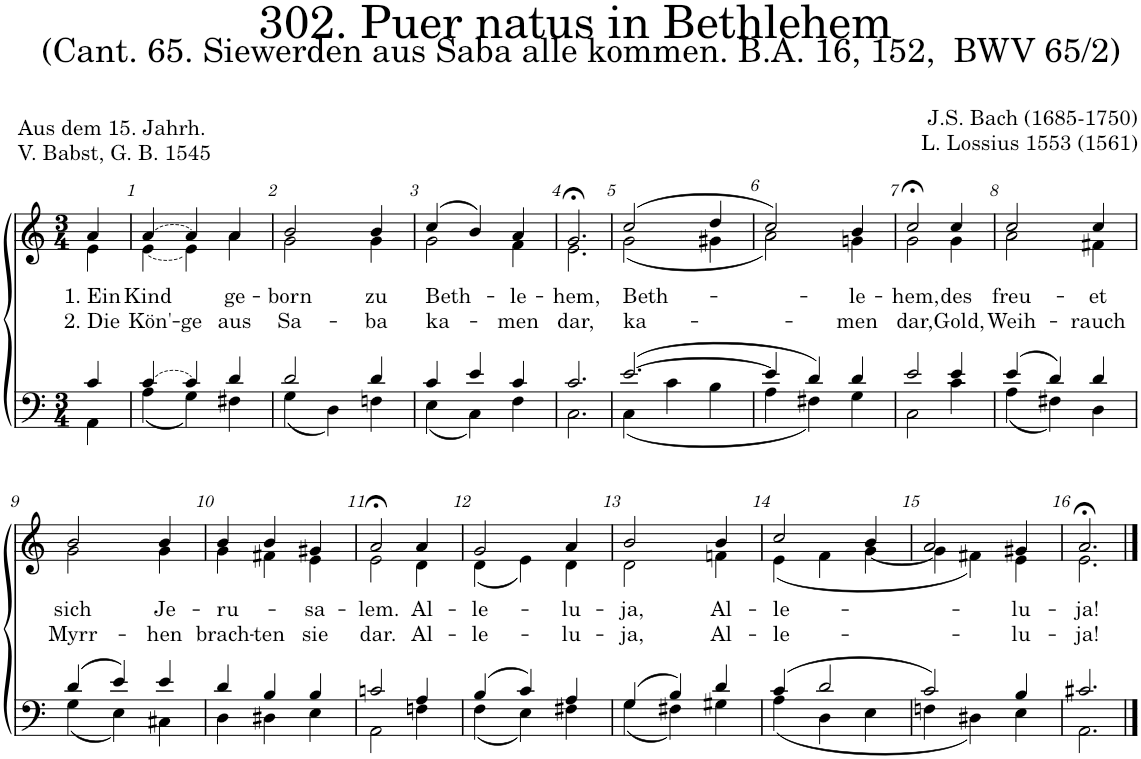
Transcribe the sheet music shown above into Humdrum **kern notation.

**kern	**kern	**text	**text
*part2	*part1	*part1	*part1
*staff2	*staff1	*staff1	*staff1
*I"Tenor/Bass	*I"Soprano/Alto	*	*
*clefF4	*clefG2	*	*
*k[]	*k[]	*	*
*M3/4	*M3/4	*	*
=	=	=	=
*^	*	*	*
!	!	!	!LO:LY:b	!LO:LY:b
*	*	*^	*	*
4c'~/	4AA'~\	4a'~/	4e'~\	1. Ein	2. Die
=1	=1	=1	=1	=1	=1
!LO:T:dash	!	!LO:T:dash	!LO:T:dash	!LO:LY:b	!LO:LY:b
[4c/	(4A\	[4a;</	[4e\	Kind	Kön'-
!	!	!	!	!	!LO:LY:b
4c/]	4G\)	4a/]	4e\]	.	-ge
!	!	!	!	!LO:LY:b	!LO:LY:b
4d/	4F#X\	4a/	4a\	ge-	aus
=2	=2	=2	=2	=2	=2
!	!	!	!	!LO:LY:b	!LO:LY:b
2d'~/	(4G\	2b;<'~/	2g'~\	-born	Sa-
.	4D'~\)	.	.	.	.
!	!	!	!	!LO:LY:b	!LO:LY:b
4d/	4Fn\	4b/	4g\	zu	-ba
=3	=3	=3	=3	=3	=3
!	!	!	!	!LO:LY:b	!LO:LY:b
4c/	(4E\	(4cc;</	2g\	Beth-	ka-
4e/	4C\)	4b/)	.	.	.
!	!	!	!	!LO:LY:b	!LO:LY:b
4c/	4F\	4a/	4f\	-le-	-men
=4	=4	=4	=4	=4	=4
!	!	!	!	!LO:LY:b	!LO:LY:b
2.c'~/	2.C'~\	2.g;<'~,/	2.e'~\	-hem,	dar,
=5	=5	=5	=5	=5	=5
!	!	!	!	!LO:LY:b	!LO:LY:b
([2.e/	(4C\	(2cc;</	(2g\	Beth-	ka-
.	4c\	.	.	.	.
.	4B\	4dd/	4g#X\	.	.
=6	=6	=6	=6	=6	=6
4e/]	4A\	2cc;</)	2a\)	.	.
4d/)	4F#X\)	.	.	.	.
!	!	!	!	!LO:LY:b	!LO:LY:b
4d/	4G\	4b/	4gn\	-le-	-men
=7	=7	=7	=7	=7	=7
!	!	!	!	!LO:LY:b	!LO:LY:b
2e'~/	2C'~\	2cc;<'~,/	2g'~\	-hem,	dar,
!	!	!	!	!LO:LY:b	!LO:LY:b
4e'~/	4c'~\	4cc'~/	4g'~\	des	Gold,
=8	=8	=8	=8	=8	=8
!	!	!	!	!LO:LY:b	!LO:LY:b
(4e/	(4A\	2cc;</	2a\	freu-	Weih-
4d/)	4F#X\)	.	.	.	.
!	!	!	!	!LO:LY:b	!LO:LY:b
4d'~/	4D'~\	4cc'~/	4f#X'~\	-et	-rauch
!!LO:LB:g=z	!!
=9	=9	=9	=9	=9	=9
!	!	!	!	!LO:LY:b	!LO:LY:b
(4d/	(4G'~\	2b;</	2g\	sich	Myrr-
4e/)	4E\)	.	.	.	.
!	!	!	!	!LO:LY:b	!LO:LY:b
4e/	4C#X'~\	4b/	4g\	Je-	-hen
=10	=10	=10	=10	=10	=10
!	!	!	!	!LO:LY:b	!LO:LY:b
4d/	4D\	4b/	4g\	-ru-	brach-
!	!	!	!	!	!LO:LY:b
4B/	4D#X\	4b/	4f#X\	.	-ten
!	!	!	!	!LO:LY:b	!LO:LY:b
4B/	4E'~\	4g#X/	4e\	-sa-	sie
=11	=11	=11	=11	=11	=11
!	!	!	!	!LO:LY:b	!LO:LY:b
2cn'~/	2AA'~\	2a;<'~,/	2e'~\	-lem.	dar.
!	!	!	!	!LO:LY:b	!LO:LY:b
4A/	4Fn\	4a/	4d\	Al-	Al-
=12	=12	=12	=12	=12	=12
!	!	!	!	!LO:LY:b	!LO:LY:b
(4B/	(4F\	2g/	(4d\	le-	-le-
4c/)	4E\)	.	4e\)	.	.
!	!	!	!	!LO:LY:b	!LO:LY:b
4A/	4F#X\	4a/	4d\	-lu-	-lu-
=13	=13	=13	=13	=13	=13
!	!	!	!	!LO:LY:b	!LO:LY:b
(4G/	(4G\	2b'~/	2d'~\	-ja,	-ja,
4B'~/)	4F#X'~\)	.	.	.	.
!	!	!	!	!LO:LY:b	!LO:LY:b
4d/	4G#X\	4b/	4fn\	Al-	Al-
=14	=14	=14	=14	=14	=14
!	!	!	!	!LO:LY:b	!LO:LY:b
(4c/	(4A\	2cc/	(4e\	le-	-le-
2d/	4D\	.	4f\	.	.
.	4E\	4b/	[4g\	.	.
=15	=15	=15	=15	=15	=15
2c/)	4Fn\	2a/	4g\]	.	.
.	4D#X\)	.	4f#X\)	.	.
!	!	!	!	!LO:LY:b	!LO:LY:b
4B/	4E\	4g#X/	4e\	lu-	-lu-
=16	=16	=16	=16	=16	=16
!	!	!	!	!LO:LY:b	!LO:LY:b
2.c#X/	2.AA\	2.a;</	2.e\	-ja!	-ja!
*v	*v	*	*	*	*
*	*v	*v	*	*
==	==	==	==
*-	*-	*-	*-
